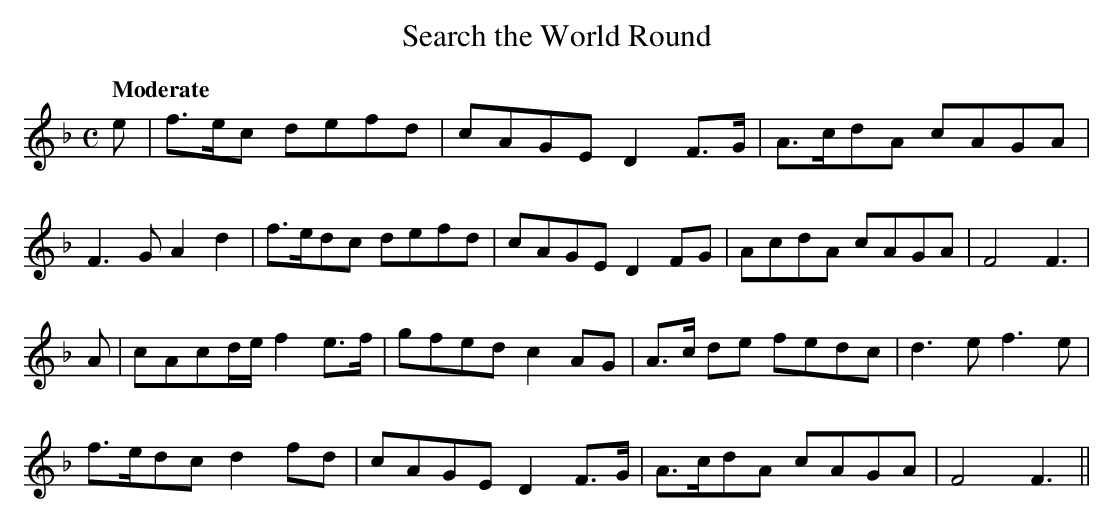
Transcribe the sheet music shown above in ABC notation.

X:1
T:Search the World Round
M:C
L:1/8
Q:"Moderate"
K:F
e|f>etc defd|cAGE D2 F>G|A>cdA cAGA|
F3G A2d2|f>edc defd|cAGE D2 FG|AcdA cAGA|F4 F3|
A|cAcd/e/ f2 e>f|gfed c2 AG|A>c de fedc|d3e f3e|
f>edc d2 fd|cAGE D2 F>G|A>cdA cAGA|F4 F3||
